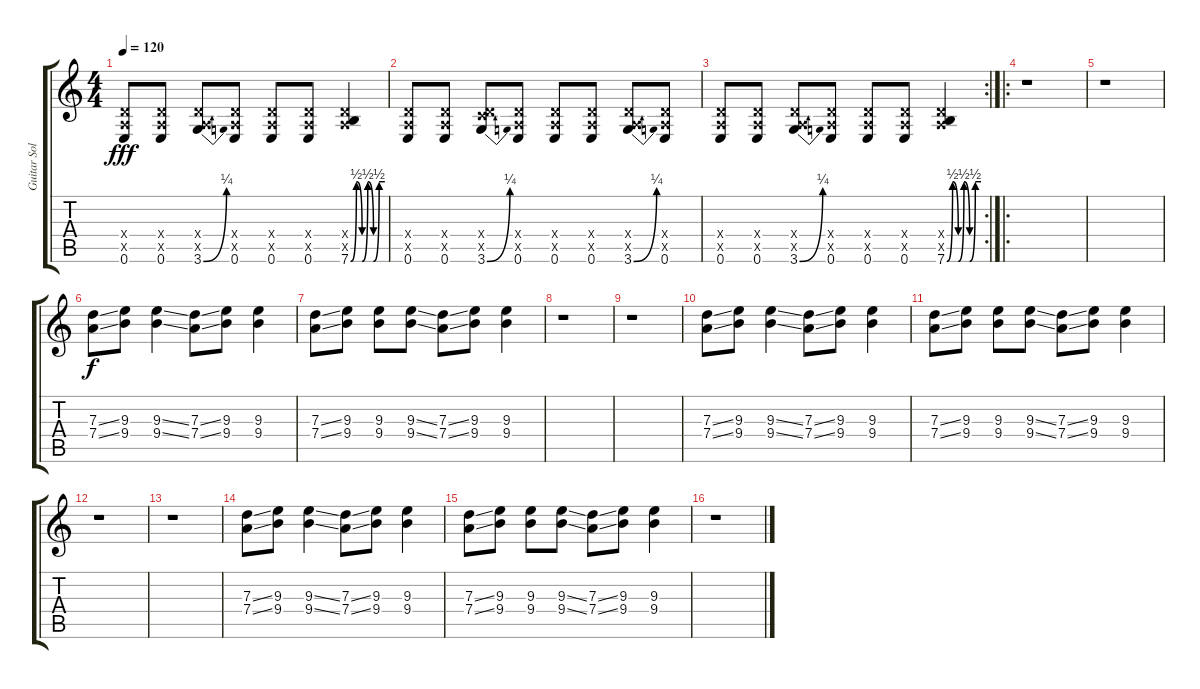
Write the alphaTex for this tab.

\track ("Guitar Solo" "Guitar Sol") {instrument overdrivenguitar}
\staff {score tabs}
\tuning (E4 B3 G3 D3 A2 E2) {hide}
\ts (4 4)
\tempo 120
\clef g2
\ks c
(0.4{x} 0.5{x} 0.6).8{dy fff} (0.4{x} 0.5{x} 0.6).8 (0.4{x} 0.5{x} 3.6{be (bend 0 0 60 1)}).8 (0.4{x} 0.5{x} 0.6).8 (0.4{x} 0.5{x} 0.6).8 (0.4{x} 0.5{x} 0.6).8 (0.4{x} 0.5{x} 7.6{be (custom 0 0 10 2 20 0 30 2 40 0 50 2 60 2)}).4 |
(0.4{x} 0.5{x} 0.6).8 (0.4{x} 0.5{x} 0.6).8 (0.4{x} 3.5{x} 3.6{be (bend 0 0 60 1)}).8 (0.4{x} 0.5{x} 0.6).8 (0.4{x} 0.5{x} 0.6).8 (0.4{x} 0.5{x} 0.6).8 (0.4{x} 0.5{x} 3.6{be (bend 0 0 60 1)}).8 (0.4{x} 0.5{x} 0.6).8 |
\rc 2
(0.4{x} 0.5{x} 0.6).8 (0.4{x} 0.5{x} 0.6).8 (0.4{x} 0.5{x} 3.6{be (bend 0 0 60 1)}).8 (0.4{x} 0.5{x} 0.6).8 (0.4{x} 0.5{x} 0.6).8 (0.4{x} 0.5{x} 0.6).8 (0.4{x} 0.5{x} 7.6{be (custom 0 0 10 2 20 0 30 2 40 0 50 2 60 2)}).4 |
\ro
r.1 |
r.1 |
(7.3{ss} 7.4{ss}).8{dy f} (9.3 9.4).8 (9.3{ss} 9.4{ss}).4 (7.3{ss} 7.4{ss}).8 (9.3 9.4).8 (9.3 9.4).4 |
(7.3{ss} 7.4{ss}).8 (9.3 9.4).8 (9.3 9.4).8 (9.3{ss} 9.4{ss}).8 (7.3{ss} 7.4{ss}).8 (9.3 9.4).8 (9.3 9.4).4 |
r.1 |
r.1 |
(7.3{ss} 7.4{ss}).8 (9.3 9.4).8 (9.3{ss} 9.4{ss}).4 (7.3{ss} 7.4{ss}).8 (9.3 9.4).8 (9.3 9.4).4 |
(7.3{ss} 7.4{ss}).8 (9.3 9.4).8 (9.3 9.4).8 (9.3{ss} 9.4{ss}).8 (7.3{ss} 7.4{ss}).8 (9.3 9.4).8 (9.3 9.4).4 |
r.1 |
r.1 |
(7.3{ss} 7.4{ss}).8 (9.3 9.4).8 (9.3{ss} 9.4{ss}).4 (7.3{ss} 7.4{ss}).8 (9.3 9.4).8 (9.3 9.4).4 |
(7.3{ss} 7.4{ss}).8 (9.3 9.4).8 (9.3 9.4).8 (9.3{ss} 9.4{ss}).8 (7.3{ss} 7.4{ss}).8 (9.3 9.4).8 (9.3 9.4).4 |
r.1
